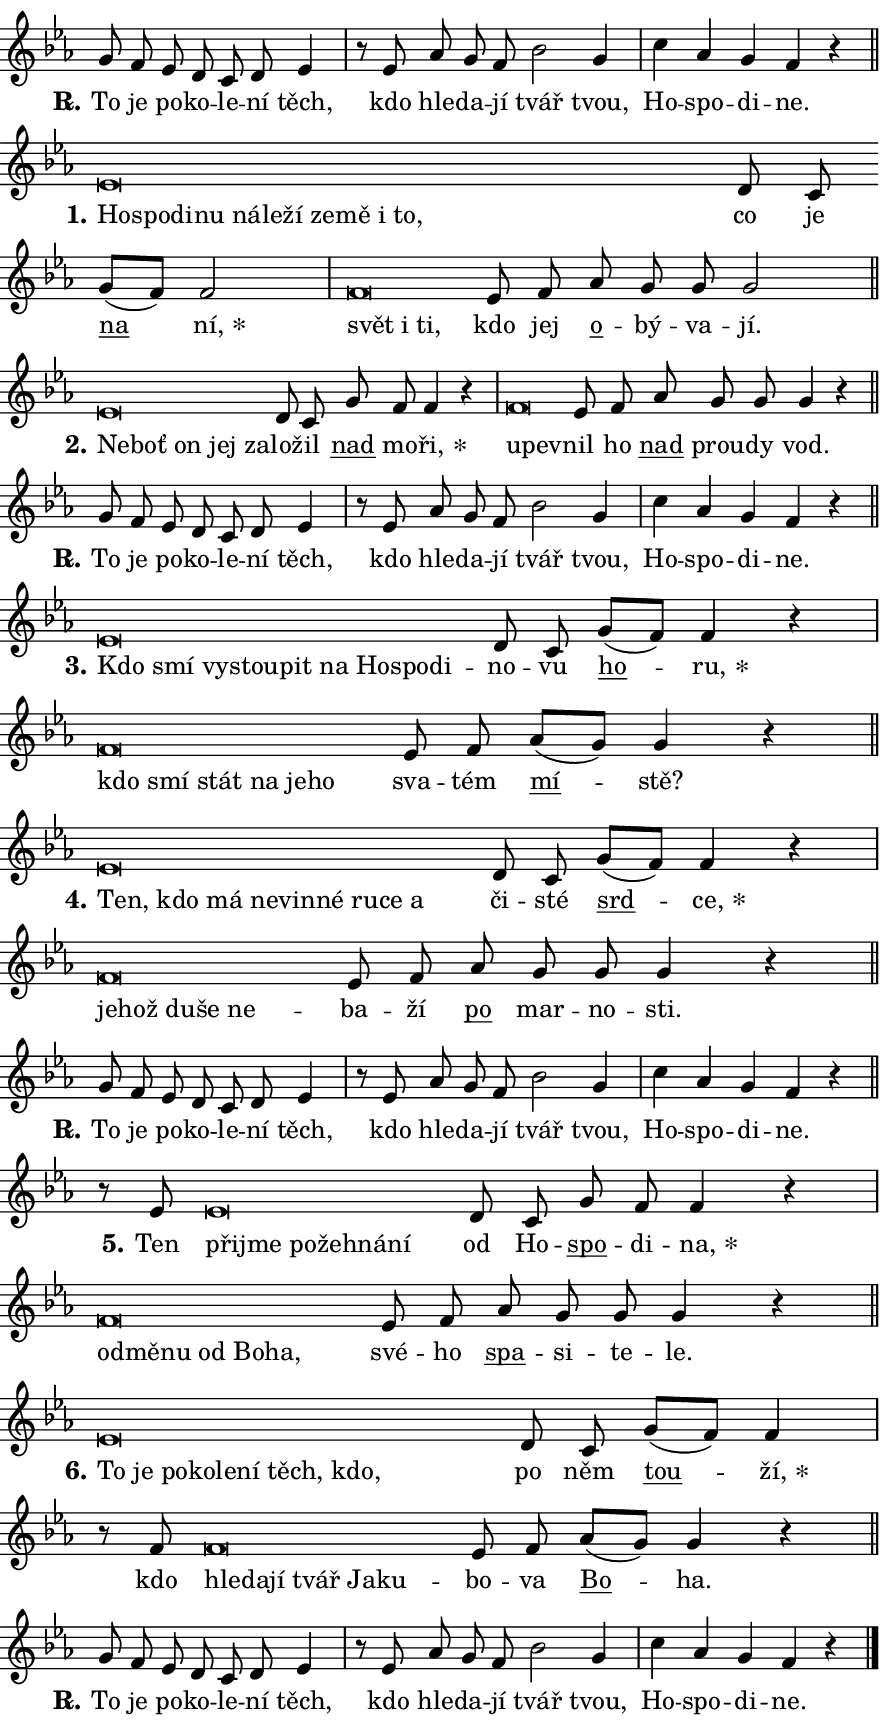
\version "2.24.0"
\header { tagline = "" }
\paper {
  indent = 0\cm
  top-margin = 0\cm
  right-margin = 0.13\cm % to fit lyric hyphens
  bottom-margin = 0\cm
  left-margin = 0\cm
  paper-width = 15\cm
  page-breaking = #ly:one-page-breaking
  system-system-spacing.basic-distance = #11
  score-system-spacing.basic-distance = #11
  ragged-last = ##f
}


%% Author: Thomas Morley
%% https://lists.gnu.org/archive/html/lilypond-user/2020-05/msg00002.html
#(define (line-position grob)
"Returns position of @var[grob} in current system:
   @code{'start}, if at first time-step
   @code{'end}, if at last time-step
   @code{'middle} otherwise
"
  (let* ((col (ly:item-get-column grob))
         (ln (ly:grob-object col 'left-neighbor))
         (rn (ly:grob-object col 'right-neighbor))
         (col-to-check-left (if (ly:grob? ln) ln col))
         (col-to-check-right (if (ly:grob? rn) rn col))
         (break-dir-left
           (and
             (ly:grob-property col-to-check-left 'non-musical #f)
             (ly:item-break-dir col-to-check-left)))
         (break-dir-right
           (and
             (ly:grob-property col-to-check-right 'non-musical #f)
             (ly:item-break-dir col-to-check-right))))
        (cond ((eqv? 1 break-dir-left) 'start)
              ((eqv? -1 break-dir-right) 'end)
              (else 'middle))))

#(define (tranparent-at-line-position vctor)
  (lambda (grob)
  "Relying on @code{line-position} select the relevant enry from @var{vctor}.
Used to determine transparency,"
    (case (line-position grob)
      ((end) (not (vector-ref vctor 0)))
      ((middle) (not (vector-ref vctor 1)))
      ((start) (not (vector-ref vctor 2))))))

noteHeadBreakVisibility =
#(define-music-function (break-visibility)(vector?)
"Makes @code{NoteHead}s transparent relying on @var{break-visibility}"
#{
  \override NoteHead.transparent =
    #(tranparent-at-line-position break-visibility)
#})

#(define delete-ledgers-for-transparent-note-heads
  (lambda (grob)
    "Reads whether a @code{NoteHead} is transparent.
If so this @code{NoteHead} is removed from @code{'note-heads} from
@var{grob}, which is supposed to be @code{LedgerLineSpanner}.
As a result ledgers are not printed for this @code{NoteHead}"
    (let* ((nhds-array (ly:grob-object grob 'note-heads))
           (nhds-list
             (if (ly:grob-array? nhds-array)
                 (ly:grob-array->list nhds-array)
                 '()))
           ;; Relies on the transparent-property being done before
           ;; Staff.LedgerLineSpanner.after-line-breaking is executed.
           ;; This is fragile ...
           (to-keep
             (remove
               (lambda (nhd)
                 (ly:grob-property nhd 'transparent #f))
               nhds-list)))
      ;; TODO find a better method to iterate over grob-arrays, similiar
      ;; to filter/remove etc for lists
      ;; For now rebuilt from scratch
      (set! (ly:grob-object grob 'note-heads)  '())
      (for-each
        (lambda (nhd)
          (ly:pointer-group-interface::add-grob grob 'note-heads nhd))
        to-keep))))

squashNotes = {
  \override NoteHead.X-extent = #'(-0.2 . 0.2)
  \override NoteHead.Y-extent = #'(-0.75 . 0)
  \override NoteHead.stencil =
    #(lambda (grob)
       (let ((pos (ly:grob-property grob 'staff-position)))
         (begin
           (if (< pos -7) (display "ERROR: Lower brevis then expected\n") (display ""))
           (if (<= pos -6) ly:text-interface::print ly:note-head::print))))
}
unSquashNotes = {
  \revert NoteHead.X-extent
  \revert NoteHead.Y-extent
  \revert NoteHead.stencil
}

hideNotes = \noteHeadBreakVisibility #begin-of-line-visible
unHideNotes = \noteHeadBreakVisibility #all-visible

% work-around for resetting accidentals
% https://lilypond.org/doc/v2.23/Documentation/notation/displaying-rhythms#unmetered-music
cadenzaMeasure = {
  \cadenzaOff
  \partial 1024 s1024
  \cadenzaOn
}

#(define-markup-command (accent layout props text) (markup?)
  "Underline accented syllable"
  (interpret-markup layout props
    #{\markup \override #'(offset . 4.3) \underline { #text }#}))

responsum = \markup \concat {
  "R" \hspace #-1.05 \path #0.1 #'((moveto 0 0.07) (lineto 0.9 0.8)) \hspace #0.05 "."
}

spaceSize = #0.6828661417322834 % exact space size for TeX Gyre Schola

\layout {
  \context {
    \Staff
    \remove "Time_signature_engraver"
    \override LedgerLineSpanner.after-line-breaking = #delete-ledgers-for-transparent-note-heads
  }
  \context {
    \Lyrics {
      \override LyricSpace.minimum-distance = \spaceSize
      \override LyricText.font-name = #"TeX Gyre Schola"
      \override LyricText.font-size = 1
      \override StanzaNumber.font-name = #"TeX Gyre Schola Bold"
      \override StanzaNumber.font-size = 1
    }
  }
  \context {
    \Score 
    \override NoteHead.text =
      #(lambda (grob) 
        (let ((pos (ly:grob-property grob 'staff-position)))
          #{\markup {
            \combine
              \halign #-0.55 \raise #(if (= pos -6) 0 0.5) \override #'(thickness . 2) \draw-line #'(3.2 . 0)
              \musicglyph "noteheads.sM1"
          }#}))
  }
}

% magnetic-lyrics.ily
%
%   written by
%     Jean Abou Samra <jean@abou-samra.fr>
%     Werner Lemberg <wl@gnu.org>
%
%   adapted by
%     Jiri Hon <jiri.hon@gmail.com>
%
% Version 2022-Apr-15

% https://www.mail-archive.com/lilypond-user@gnu.org/msg149350.html

#(define (Left_hyphen_pointer_engraver context)
   "Collect syllable-hyphen-syllable occurrences in lyrics and store
them in properties.  This engraver only looks to the left.  For
example, if the lyrics input is @code{foo -- bar}, it does the
following.

@itemize @bullet
@item
Set the @code{text} property of the @code{LyricHyphen} grob between
@q{foo} and @q{bar} to @code{foo}.

@item
Set the @code{left-hyphen} property of the @code{LyricText} grob with
text @q{foo} to the @code{LyricHyphen} grob between @q{foo} and
@q{bar}.
@end itemize

Use this auxiliary engraver in combination with the
@code{lyric-@/text::@/apply-@/magnetic-@/offset!} hook."
   (let ((hyphen #f)
         (text #f))
     (make-engraver
      (acknowledgers
       ((lyric-syllable-interface engraver grob source-engraver)
        (set! text grob)))
      (end-acknowledgers
       ((lyric-hyphen-interface engraver grob source-engraver)
        ;(when (not (grob::has-interface grob 'lyric-space-interface))
          (set! hyphen grob)));)
      ((stop-translation-timestep engraver)
       (when (and text hyphen)
         (ly:grob-set-object! text 'left-hyphen hyphen))
       (set! text #f)
       (set! hyphen #f)))))

#(define (lyric-text::apply-magnetic-offset! grob)
   "If the space between two syllables is less than the value in
property @code{LyricText@/.details@/.squash-threshold}, move the right
syllable to the left so that it gets concatenated with the left
syllable.

Use this function as a hook for
@code{LyricText@/.after-@/line-@/breaking} if the
@code{Left_@/hyphen_@/pointer_@/engraver} is active."
   (let ((hyphen (ly:grob-object grob 'left-hyphen #f)))
     (when hyphen
       (let ((left-text (ly:spanner-bound hyphen LEFT)))
         (when (grob::has-interface left-text 'lyric-syllable-interface)
           (let* ((common (ly:grob-common-refpoint grob left-text X))
                  (this-x-ext (ly:grob-extent grob common X))
                  (left-x-ext
                   (begin
                     ;; Trigger magnetism for left-text.
                     (ly:grob-property left-text 'after-line-breaking)
                     (ly:grob-extent left-text common X)))
                  ;; `delta` is the gap width between two syllables.
                  (delta (- (interval-start this-x-ext)
                            (interval-end left-x-ext)))
                  (details (ly:grob-property grob 'details))
                  (threshold (assoc-get 'squash-threshold details 0.2)))
             (when (< delta threshold)
               (let* (;; We have to manipulate the input text so that
                      ;; ligatures crossing syllable boundaries are not
                      ;; disabled.  For languages based on the Latin
                      ;; script this is essentially a beautification.
                      ;; However, for non-Western scripts it can be a
                      ;; necessity.
                      (lt (ly:grob-property left-text 'text))
                      (rt (ly:grob-property grob 'text))
                      (is-space (grob::has-interface hyphen 'lyric-space-interface))
                      (space (if is-space " " ""))
                      (extra-delta (if is-space spaceSize 0))
                      ;; Append new syllable.
                      (ltrt-space (if (and (string? lt) (string? rt))
                                (string-append lt space rt)
                                (make-concat-markup (list lt space rt))))
                      ;; Right-align `ltrt` to the right side.
                      (ltrt-space-markup (grob-interpret-markup
                               grob
                               (make-translate-markup
                                (cons (interval-length this-x-ext) 0)
                                (make-right-align-markup ltrt-space)))))
                 (begin
                   ;; Don't print `left-text`.
                   (ly:grob-set-property! left-text 'stencil #f)
                   ;; Set text and stencil (which holds all collected
                   ;; syllables so far) and shift it to the left.
                   (ly:grob-set-property! grob 'text ltrt-space)
                   (ly:grob-set-property! grob 'stencil ltrt-space-markup)
                   (ly:grob-translate-axis! grob (- (- delta extra-delta)) X))))))))))


#(define (lyric-hyphen::displace-bounds-first grob)
   ;; Make very sure this callback isn't triggered too early.
   (let ((left (ly:spanner-bound grob LEFT))
         (right (ly:spanner-bound grob RIGHT)))
     (ly:grob-property left 'after-line-breaking)
     (ly:grob-property right 'after-line-breaking)
     (ly:lyric-hyphen::print grob)))

squashThreshold = #0.4

\layout {
  \context {
    \Lyrics
    \consists #Left_hyphen_pointer_engraver
    \override LyricText.after-line-breaking =
      #lyric-text::apply-magnetic-offset!
    \override LyricHyphen.stencil = #lyric-hyphen::displace-bounds-first
    \override LyricText.details.squash-threshold = \squashThreshold
    \override LyricHyphen.minimum-distance = 0
    \override LyricHyphen.minimum-length = \squashThreshold
  }
}

squashText = \override LyricText.details.squash-threshold = 9999
unSquashText = \override LyricText.details.squash-threshold = \squashThreshold

leftText = \override LyricText.self-alignment-X = #LEFT
unLeftText = \revert LyricText.self-alignment-X

starOffset = #(lambda (grob) 
                (let ((x_offset (ly:self-alignment-interface::aligned-on-x-parent grob)))
                  (if (= x_offset 0) 0 (+ x_offset 1.2))))

star = #(define-music-function (syllable)(string?)
"Append star separator at the end of a syllable"
#{
  \once \override LyricText.X-offset = #starOffset
  \lyricmode { \markup {
    #syllable
    \override #'((font-name . "TeX Gyre Schola Bold")) \hspace #0.2 \lower #0.65 \larger "*"
  } }
#})

starAccent = #(define-music-function (syllable)(string?)
"Append star separator at the end of a syllable and make accent"
#{
  \once \override LyricText.X-offset = #starOffset
  \lyricmode { \markup {
    \accent #syllable
    \override #'((font-name . "TeX Gyre Schola Bold")) \hspace #0.2 \lower #0.65 \larger "*"
  } }
#})

breath = #(define-music-function (syllable)(string?)
"Append breathing indicator at the end of a syllable"
#{
  \lyricmode { \markup { #syllable "+" } }
#})

optionalBreath = #(define-music-function (syllable)(string?)
"Append optional breathing indicator at the end of a syllable"
#{
  \lyricmode { \markup { #syllable "(+)" } }
#})


\score {
    <<
        \new Voice = "melody" { \cadenzaOn \key es \major \relative { g'8 f es d c d es4 \cadenzaMeasure \bar "|" r8 es as g f \bar "" bes2 g4 \cadenzaMeasure \bar "|" c as g f r \cadenzaMeasure \bar "||" \break } }
        \new Lyrics \lyricsto "melody" { \lyricmode { \set stanza = \responsum
To je po -- ko -- le -- ní těch, kdo hle -- da -- jí tvář tvou, Ho -- spo -- di -- ne. } }
    >>
    \layout {}
}

\score {
    <<
        \new Voice = "melody" { \cadenzaOn \key es \major \relative { \squashNotes es'\breve*1/16 \hideNotes \breve*1/16 \bar "" \breve*1/16 \bar "" \breve*1/16 \bar "" \breve*1/16 \bar "" \breve*1/16 \bar "" \breve*1/16 \bar "" \breve*1/16 \bar "" \breve*1/16 \bar "" \breve*1/16 \breve*1/16 \bar "" \unHideNotes \unSquashNotes d8 c \bar "" g'[( f)] f2 \cadenzaMeasure \bar "|" \squashNotes f\breve*1/16 \hideNotes \breve*1/16 \breve*1/16 \bar "" \unHideNotes \unSquashNotes es8 f \bar "" as g g g2 \cadenzaMeasure \bar "||" \break } }
        \new Lyrics \lyricsto "melody" { \lyricmode { \set stanza = "1."
\leftText Ho -- \squashText spo -- di -- nu ná -- le -- ží ze -- mě i to, \unLeftText \unSquashText co je \markup \accent na \star ní, \leftText svět \squashText i ti, \unLeftText \unSquashText kdo jej \markup \accent o -- bý -- va -- jí. } }
    >>
    \layout {}
}

\score {
    <<
        \new Voice = "melody" { \cadenzaOn \key es \major \relative { \squashNotes es'\breve*1/16 \hideNotes \breve*1/16 \bar "" \breve*1/16 \bar "" \breve*1/16 \breve*1/16 \bar "" \unHideNotes \unSquashNotes d8 c \bar "" g' f f4 r \cadenzaMeasure \bar "|" \squashNotes f\breve*1/16 \hideNotes \breve*1/16 \bar "" \unHideNotes \unSquashNotes es8 f \bar "" as g g g4 r \cadenzaMeasure \bar "||" \break } }
        \new Lyrics \lyricsto "melody" { \lyricmode { \set stanza = "2."
\leftText Ne -- \squashText boť on jej za -- \unLeftText \unSquashText lo -- žil \markup \accent nad mo -- \star ři, \leftText u -- \squashText pev -- \unLeftText \unSquashText nil ho \markup \accent nad prou -- dy vod. } }
    >>
    \layout {}
}

\score {
    <<
        \new Voice = "melody" { \cadenzaOn \key es \major \relative { g'8 f es d c d es4 \cadenzaMeasure \bar "|" r8 es as g f \bar "" bes2 g4 \cadenzaMeasure \bar "|" c as g f r \cadenzaMeasure \bar "||" \break } }
        \new Lyrics \lyricsto "melody" { \lyricmode { \set stanza = \responsum
To je po -- ko -- le -- ní těch, kdo hle -- da -- jí tvář tvou, Ho -- spo -- di -- ne. } }
    >>
    \layout {}
}

\score {
    <<
        \new Voice = "melody" { \cadenzaOn \key es \major \relative { \squashNotes es'\breve*1/16 \hideNotes \breve*1/16 \bar "" \breve*1/16 \bar "" \breve*1/16 \bar "" \breve*1/16 \bar "" \breve*1/16 \bar "" \breve*1/16 \bar "" \breve*1/16 \breve*1/16 \bar "" \unHideNotes \unSquashNotes d8 c \bar "" g'[( f)] f4 r \cadenzaMeasure \bar "|" \squashNotes f\breve*1/16 \hideNotes \breve*1/16 \bar "" \breve*1/16 \bar "" \breve*1/16 \bar "" \breve*1/16 \breve*1/16 \bar "" \unHideNotes \unSquashNotes es8 f \bar "" as[( g)] g4 r \cadenzaMeasure \bar "||" \break } }
        \new Lyrics \lyricsto "melody" { \lyricmode { \set stanza = "3."
\leftText Kdo \squashText smí vy -- stou -- pit na Ho -- spo -- di -- \unLeftText \unSquashText no -- vu \markup \accent ho -- \star ru, \leftText kdo \squashText smí stát na je -- ho \unLeftText \unSquashText sva -- tém \markup \accent mí -- stě? } }
    >>
    \layout {}
}

\score {
    <<
        \new Voice = "melody" { \cadenzaOn \key es \major \relative { \squashNotes es'\breve*1/16 \hideNotes \breve*1/16 \bar "" \breve*1/16 \bar "" \breve*1/16 \bar "" \breve*1/16 \bar "" \breve*1/16 \bar "" \breve*1/16 \bar "" \breve*1/16 \breve*1/16 \bar "" \unHideNotes \unSquashNotes d8 c \bar "" g'[( f)] f4 r \cadenzaMeasure \bar "|" \squashNotes f\breve*1/16 \hideNotes \breve*1/16 \bar "" \breve*1/16 \bar "" \breve*1/16 \breve*1/16 \bar "" \unHideNotes \unSquashNotes es8 f \bar "" as g g g4 r \cadenzaMeasure \bar "||" \break } }
        \new Lyrics \lyricsto "melody" { \lyricmode { \set stanza = "4."
\leftText Ten, \squashText kdo má ne -- vin -- né ru -- ce a \unLeftText \unSquashText či -- sté \markup \accent srd -- \star ce, \leftText je -- \squashText hož du -- še ne -- \unLeftText \unSquashText ba -- ží \markup \accent po mar -- no -- sti. } }
    >>
    \layout {}
}

\score {
    <<
        \new Voice = "melody" { \cadenzaOn \key es \major \relative { g'8 f es d c d es4 \cadenzaMeasure \bar "|" r8 es as g f \bar "" bes2 g4 \cadenzaMeasure \bar "|" c as g f r \cadenzaMeasure \bar "||" \break } }
        \new Lyrics \lyricsto "melody" { \lyricmode { \set stanza = \responsum
To je po -- ko -- le -- ní těch, kdo hle -- da -- jí tvář tvou, Ho -- spo -- di -- ne. } }
    >>
    \layout {}
}

\score {
    <<
        \new Voice = "melody" { \cadenzaOn \key es \major \relative { r8 es'8 \squashNotes es\breve*1/16 \hideNotes \breve*1/16 \bar "" \breve*1/16 \bar "" \breve*1/16 \bar "" \breve*1/16 \breve*1/16 \bar "" \unHideNotes \unSquashNotes d8 c \bar "" g' f f4 r \cadenzaMeasure \bar "|" \squashNotes f\breve*1/16 \hideNotes \breve*1/16 \bar "" \breve*1/16 \bar "" \breve*1/16 \bar "" \breve*1/16 \breve*1/16 \bar "" \unHideNotes \unSquashNotes es8 f \bar "" as g g g4 r \cadenzaMeasure \bar "||" \break } }
        \new Lyrics \lyricsto "melody" { \lyricmode { \set stanza = "5."
Ten \leftText při -- \squashText jme po -- žeh -- ná -- ní \unLeftText \unSquashText od Ho -- \markup \accent spo -- di -- \star na, \leftText od -- \squashText mě -- nu od Bo -- ha, \unLeftText \unSquashText své -- ho \markup \accent spa -- si -- te -- le. } }
    >>
    \layout {}
}

\score {
    <<
        \new Voice = "melody" { \cadenzaOn \key es \major \relative { \squashNotes es'\breve*1/16 \hideNotes \breve*1/16 \bar "" \breve*1/16 \bar "" \breve*1/16 \bar "" \breve*1/16 \bar "" \breve*1/16 \bar "" \breve*1/16 \breve*1/16 \bar "" \unHideNotes \unSquashNotes d8 c \bar "" g'[( f)] f4 \cadenzaMeasure \bar "|" r8 f8 \squashNotes f\breve*1/16 \hideNotes \breve*1/16 \bar "" \breve*1/16 \bar "" \breve*1/16 \bar "" \breve*1/16 \breve*1/16 \bar "" \unHideNotes \unSquashNotes es8 f \bar "" as[( g)] g4 r \cadenzaMeasure \bar "||" \break } }
        \new Lyrics \lyricsto "melody" { \lyricmode { \set stanza = "6."
\leftText To \squashText je po -- ko -- le -- ní těch, kdo, \unLeftText \unSquashText po něm \markup \accent tou -- \star ží, kdo \leftText hle -- \squashText da -- jí tvář Ja -- ku -- \unLeftText \unSquashText bo -- va \markup \accent Bo -- ha. } }
    >>
    \layout {}
}

\score {
    <<
        \new Voice = "melody" { \cadenzaOn \key es \major \relative { g'8 f es d c d es4 \cadenzaMeasure \bar "|" r8 es as g f \bar "" bes2 g4 \cadenzaMeasure \bar "|" c as g f r \cadenzaMeasure \bar "||" \break } \bar "|." }
        \new Lyrics \lyricsto "melody" { \lyricmode { \set stanza = \responsum
To je po -- ko -- le -- ní těch, kdo hle -- da -- jí tvář tvou, Ho -- spo -- di -- ne. } }
    >>
    \layout {}
}
